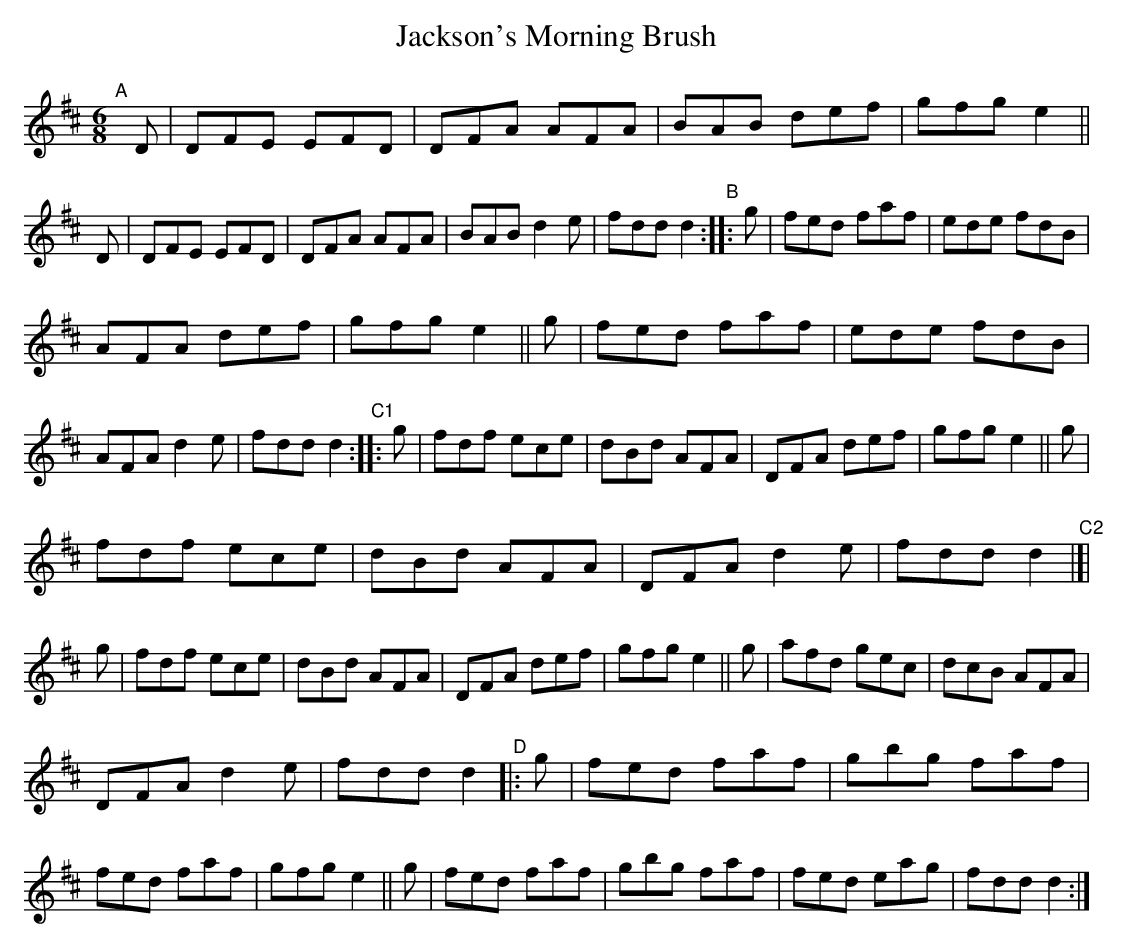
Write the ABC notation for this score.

X:1
T: Jackson's Morning Brush
M: 6/8
L: 1/8
K: D
"^A"[|] D |\
DFE EFD | DFA AFA | BAB def | gfg e2 || D |\
DFE EFD | DFA AFA | BAB d2e | fdd d2 "^B":: g |\
fed faf | ede fdB |
AFA def | gfg e2 || g |\
fed faf | ede fdB | AFA d2e | fdd d2 "^C1":: g |\
fdf ece | dBd AFA | DFA def | gfg e2 ||  g |
fdf ece | dBd AFA | DFA d2e | fdd d2 "^C2"|[| g |\
fdf ece | dBd AFA | DFA def | gfg e2 ||  g |\
afd gec | dcB AFA |
DFA d2e | fdd d2 "^D"|: g |\
fed faf | gbg faf | fed faf | gfg e2 || g |\
fed faf | gbg faf | fed eag | fdd d2 :|
